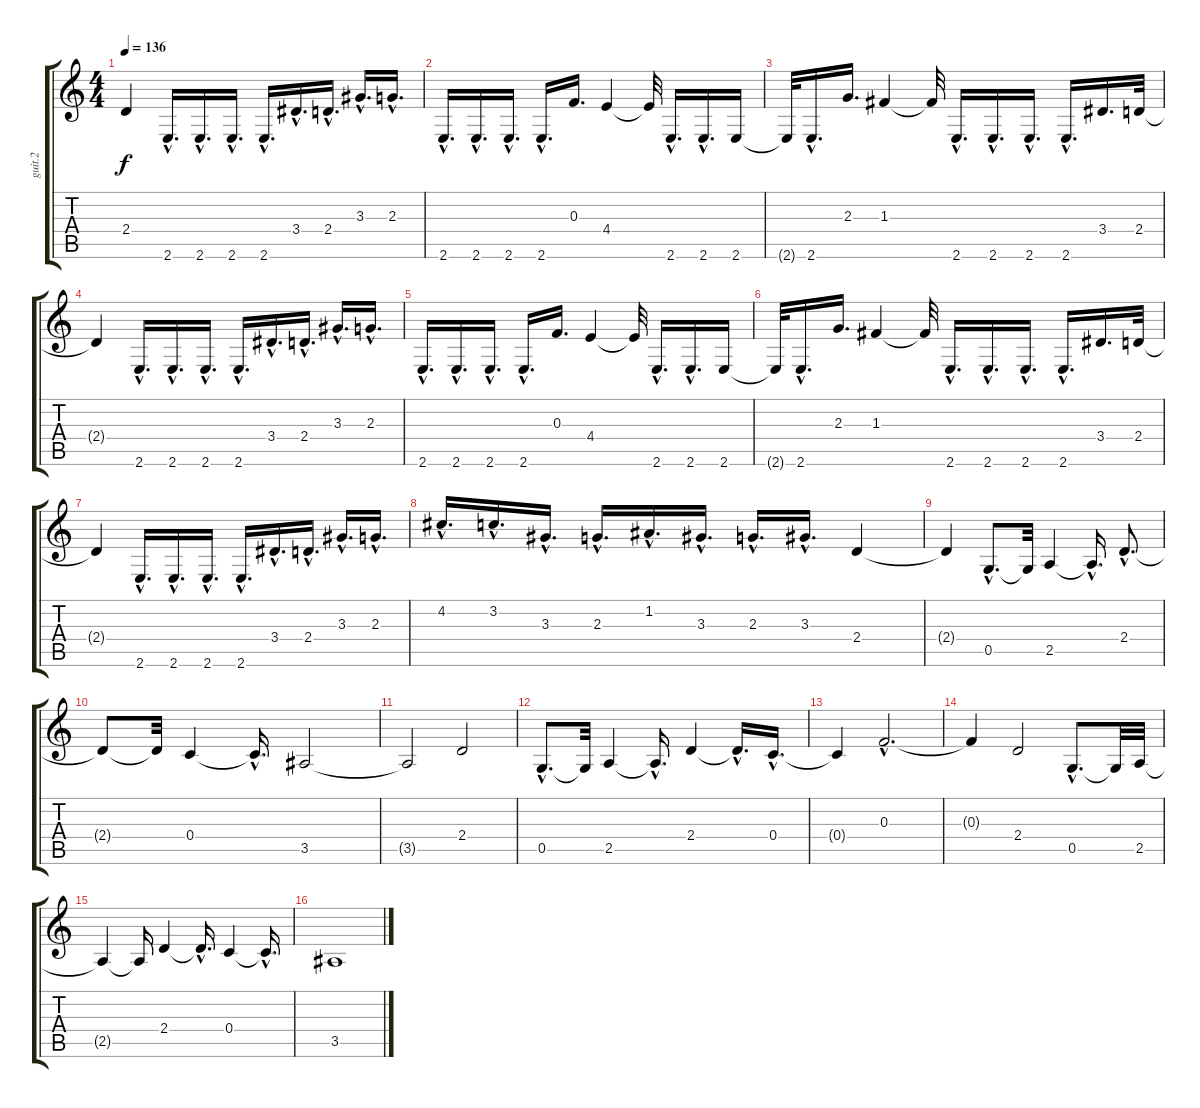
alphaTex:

\track ("guit.2" "guit.2") {instrument overdrivenguitar}
\staff {score tabs}
\tuning (D4 A3 F3 C3 G2 D2) {hide}
\ts (4 4)
\tempo 136
\clef g2
\ks c
2.4{t}.4{dy f} 2.6{hac}.16{d} 2.6{hac}.16{d} 2.6{hac}.16{d} 2.6{hac}.16{d} 3.4{hac}.16{d} 2.4{hac}.16{d} 3.3{hac}.16{d} 2.3{hac}.16{d} |
2.6{hac}.16{d} 2.6{hac}.16{d} 2.6{hac}.16{d} 2.6{hac}.16{d} 0.3.16{d} 4.4.4 4.4{t}.32 2.6{hac}.16{d} 2.6{hac}.16{d} 2.6.16 |
2.6{t}.32 2.6{hac}.16{d} 2.3.16{d} 1.3.4 1.3{t}.32 2.6{hac}.16{d} 2.6{hac}.16{d} 2.6{hac}.16{d} 2.6{hac}.16{d} 3.4.16{d} 2.4.32 |
2.4{t}.4 2.6{hac}.16{d} 2.6{hac}.16{d} 2.6{hac}.16{d} 2.6{hac}.16{d} 3.4{hac}.16{d} 2.4{hac}.16{d} 3.3{hac}.16{d} 2.3{hac}.16{d} |
2.6{hac}.16{d} 2.6{hac}.16{d} 2.6{hac}.16{d} 2.6{hac}.16{d} 0.3.16{d} 4.4.4 4.4{t}.32 2.6{hac}.16{d} 2.6{hac}.16{d} 2.6.16 |
2.6{t}.32 2.6{hac}.16{d} 2.3.16{d} 1.3.4 1.3{t}.32 2.6{hac}.16{d} 2.6{hac}.16{d} 2.6{hac}.16{d} 2.6{hac}.16{d} 3.4.16{d} 2.4.32 |
2.4{t}.4 2.6{hac}.16{d} 2.6{hac}.16{d} 2.6{hac}.16{d} 2.6{hac}.16{d} 3.4{hac}.16{d} 2.4{hac}.16{d} 3.3{hac}.16{d} 2.3{hac}.16{d} |
4.2{hac}.16{d} 3.2{hac}.16{d} 3.3{hac}.16{d} 2.3{hac}.16{d} 1.2{hac}.16{d} 3.3{hac}.16{d} 2.3{hac}.16{d} 3.3{hac}.16{d} 2.4.4 |
2.4{t}.4 0.5{hac}.8{d} 0.5{t}.32 2.5.4 2.5{hac t}.16{d} 2.4{hac}.8{d} |
2.4{t}.8 2.4{t}.32 0.4.4 0.4{hac t}.16{d} 3.5.2 |
3.5{t}.2 2.4.2 |
0.5{hac}.8{d} 0.5{t}.32 2.5.4 2.5{hac t}.16{d} 2.4.4 2.4{hac t}.16{d} 0.4{hac}.16{d} |
0.4{t}.4 0.3{hac}.2{d} |
0.3{t}.4 2.4.2 0.5{hac}.8{d} 0.5{t}.32 2.5.32 |
2.5{t}.4 2.5{t}.16 2.4.4 2.4{hac t}.16{d} 0.4.4 0.4{hac t}.16{d} |
3.5.1
